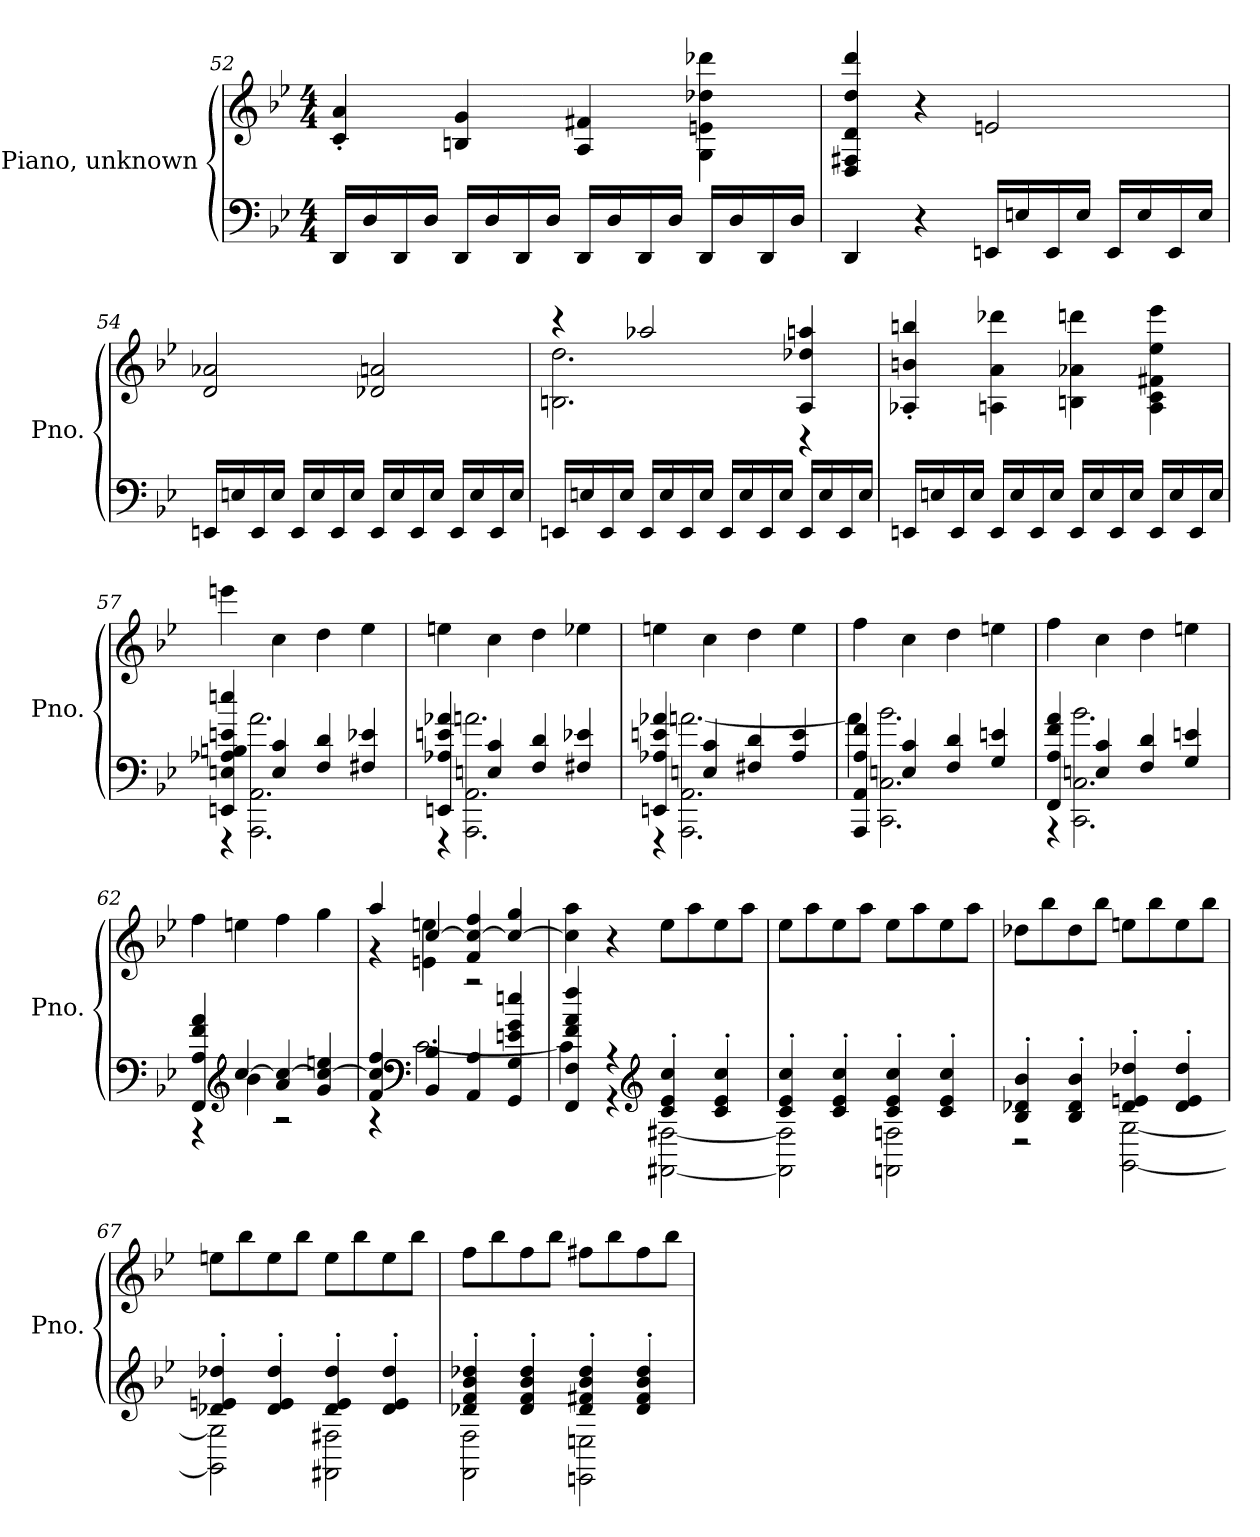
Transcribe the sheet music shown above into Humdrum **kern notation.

**kern	**kern
*part1	*part1
*staff2	*staff1
*I"Piano, unknown	*
*I'Pno.	*
!!LO:LB:g=z
*clefF4	*clefG2
*k[b-e-]	*k[b-e-]
*M4/4	*M4/4
=52	=52
16DD/LL	4c/' 4a/'
16D/	.
16DD/	.
16D/JJ	.
16DD/LL	4Bn/ 4g/
16D/	.
16DD/	.
16D/JJ	.
16DD/LL	4A/ 4f#X/
16D/	.
16DD/	.
16D/JJ	.
16DD/LL	4G\ 4en\ 4dd-X\ 4ddd-X\
16D/	.
16DD/	.
16D/JJ	.
=53	=53
4DD/	4D/ 4F#X/ 4d/ 4dd/ 4ddd/
4r	4r
16EEn/LL	2en/
16En/	.
16EE/	.
16E/JJ	.
16EE/LL	.
16E/	.
16EE/	.
16E/JJ	.
=54	=54
16EEn/LL	2d/ 2a-X/
16En/	.
16EE/	.
16E/JJ	.
16EE/LL	.
16E/	.
16EE/	.
16E/JJ	.
16EE/LL	2d-X/ 2an/
16E/	.
16EE/	.
16E/JJ	.
16EE/LL	.
16E/	.
16EE/	.
16E/JJ	.
!!LO:LB:g=z
=55	=55
*	*^
16EEn/LL	4r	2.Bn\ 2.dd\
16En/	.	.
16EE/	.	.
16E/JJ	.	.
16EE/LL	2aa-X/	.
16E/	.	.
16EE/	.	.
16E/JJ	.	.
16EE/LL	.	.
16E/	.	.
16EE/	.	.
16E/JJ	.	.
16EE/LL	4A/ 4dd-X/ 4aan/	4r
16E/	.	.
16EE/	.	.
16E/JJ	.	.
*	*v	*v
=56	=56
16EEn/LL	4A-X/' 4bn/' 4bbn/'
16En/	.
16EE/	.
16E/JJ	.
16EE/LL	4An\ 4a\ 4ddd-X\
16E/	.
16EE/	.
16E/JJ	.
16EE/LL	4Bn\ 4a-X\ 4dddn\
16E/	.
16EE/	.
16E/JJ	.
16EE/LL	4A\ 4c\ 4f#X\ 4ee-\ 4eee-\
16E/	.
16EE/	.
16E/JJ	.
=57	=57
*^	*
4EEn/ 4En/ 4A-X/ 4Bn/ 4en/ 4een/	4r	4eeen\
4E/ 4c/	2.AAA\ 2.AA\ 2.a\	4cc\
4F/ 4d/	.	4dd\
4F#X/ 4e-X/	.	4ee-\
!!LO:LB:g=z
=58	=58	=58
4EEn/ 4A-X/ 4en/ 4a-X/	4r	4een\
4En/ 4c/	2.AAA\ 2.AA\ 2.an\	4cc\
4F/ 4d/	.	4dd\
4F#X/ 4e-X/	.	4ee-X\
=59	=59	=59
4EEn/ 4A-X/ 4en/ 4a-X/	4r	4een\
4En/ 4c/	2.AAA\ 2.AA\ [2.an\	4cc\
4F#X/ 4d/	.	4dd\
4A-/ 4e/	.	4ee\
=60	=60	=60
4AAA/ 4AA/ 4A/ 4f/	4a\]	4ff\
4En/ 4c/	2.CC\ 2.C\ 2.b-\	4cc\
4F/ 4d/	.	4dd\
4G/ 4en/	.	4een\
=61	=61	=61
4FF/ 4A/ 4f/ 4a/	4r	4ff\
4En/ 4c/	2.CC\ 2.C\ 2.b-\	4cc\
4F/ 4d/	.	4dd\
4G/ 4en/	.	4een\
=62	=62	=62
4FF/ 4A/ 4f/ 4a/	4r	4ff\
*clefG2	*	*
[4cc/	4b-\	4een\
4a/ 4cc/_	2r	4ff\
4g/ 4cc/_ 4een/	.	4gg\
!!LO:LB:g=z
=63	=63	=63
*	*	*^
4f/ 4cc/] 4ff/	4r	4aa/	4r
*clefF4	*	*	*
4BB-/ 4B-/	[2.c\	[4cc/	4en\ 4een\
4AA/ 4A/	.	4f/ 4cc/_ 4ff/	2r
4GG/ 4G/ 4en/ 4g/ 4een/	.	4cc/_ 4gg/	.
*	*	*v	*v
=64	=64	=64
4FF/ 4F/ 4f/ 4a/ 4ff/	4c\]	4cc\] 4aa\
4r	4r	4r
*clefG2	*	*
4c/' 4e-/' 4cc/'	[2FF#X\ [2F#X\	8ee-\L
.	.	8aa\
4c/' 4e-/' 4cc/'	.	8ee-\
.	.	8aa\J
=65	=65	=65
4c/' 4e-/' 4cc/'	2FF#\] 2F#\]	8ee-\L
.	.	8aa\
4c/' 4e-/' 4cc/'	.	8ee-\
.	.	8aa\J
4c/' 4e-/' 4cc/'	2FFn\ 2Fn\	8ee-\L
.	.	8aa\
4c/' 4e-/' 4cc/'	.	8ee-\
.	.	8aa\J
=66	=66	=66
4B-/' 4d-X/' 4b-/'	2r	8dd-X\L
.	.	8bb-\
4B-/' 4d-/' 4b-/'	.	8dd-\
.	.	8bb-\J
4d-/' 4en/' 4dd-X/'	[2GG\ [2G\	8een\L
.	.	8bb-\
4d-/' 4e/' 4dd-/'	.	8ee\
.	.	8bb-\J
!!LO:LB:g=z
=67	=67	=67
4d-X/' 4en/' 4dd-X/'	2GG\] 2G\]	8een\L
.	.	8bb-\
4d-/' 4e/' 4dd-/'	.	8ee\
.	.	8bb-\J
4d-/' 4e/' 4dd-/'	2FF#X\ 2F#X\	8ee\L
.	.	8bb-\
4d-/' 4e/' 4dd-/'	.	8ee\
.	.	8bb-\J
=68	=68	=68
4d-X/' 4f/' 4b-/' 4dd-X/'	2FF\ 2F\	8ff\L
.	.	8bb-\
4d-/' 4f/' 4b-/' 4dd-/'	.	8ff\
.	.	8bb-\J
4d-/' 4f#X/' 4b-/' 4dd-/'	2EEn\ 2En\	8ff#X\L
.	.	8bb-\
4d-/' 4f#/' 4b-/' 4dd-/'	.	8ff#\
.	.	8bb-\J
*v	*v	*
=	=
*-	*-
